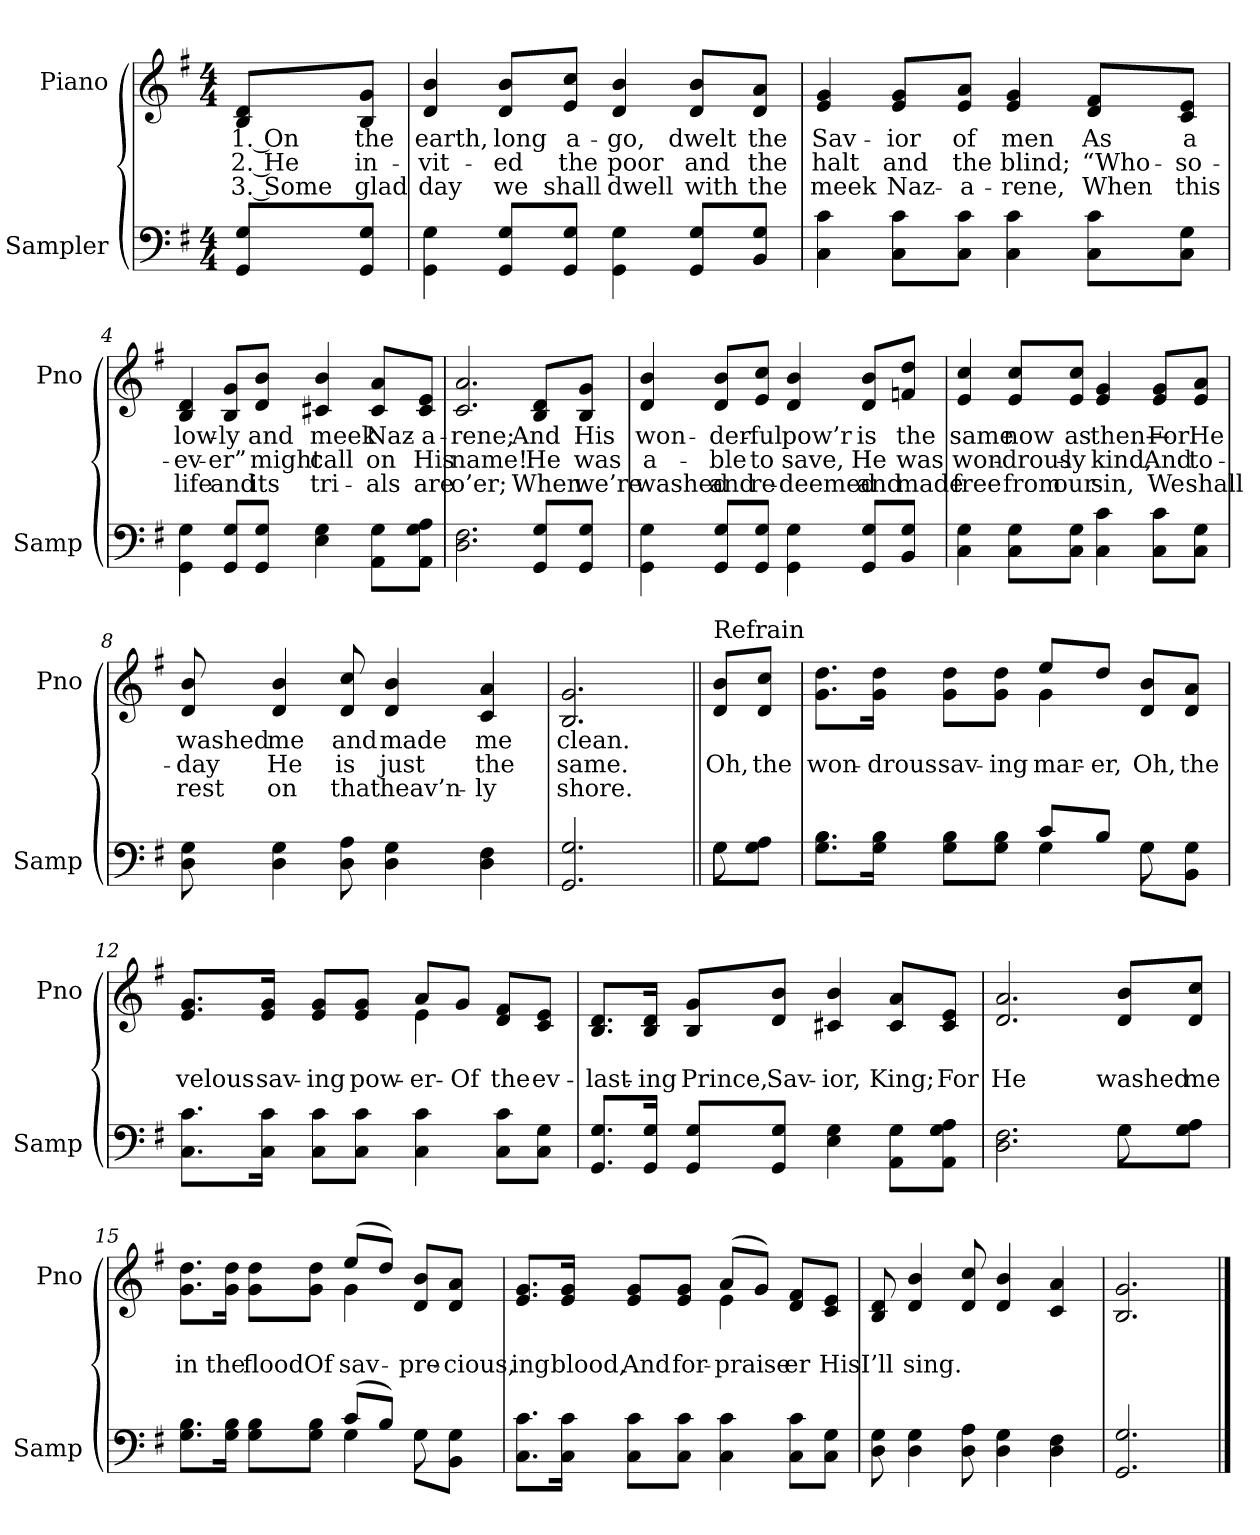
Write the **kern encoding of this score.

**kern	**kern	**text	**text	**text
*part2	*part1	*part1	*part1	*part1
*staff2	*staff1	*staff1	*staff1	*staff1
*I"Sampler	*I"Piano	*	*	*
*I'Samp	*I'Pno	*	*	*
*clefF4	*clefG2	*	*	*
*k[f#]	*k[f#]	*	*	*
*G:	*G:	*	*	*
*M4/4	*M4/4	*	*	*
=1	=1	=1	=1	=1
8GG/ 8G/L	8B/ 8d/L	1. On	2. He	3. Some
8GG/ 8G/J	8B/ 8g/J	the	in-	glad
=2	=2	=2	=2	=2
4GG\ 4G\	4d 4b	earth,	-vit-	day
8GG/ 8G/L	8d/ 8b/L	long	-ed	we
8GG/ 8G/J	8e/ 8cc/J	a-	the	shall
4GG\ 4G\	4d 4b	-go,	poor	dwell
8GG/ 8G/L	8d/ 8b/L	dwelt	and	with
8BB/ 8G/J	8d/ 8a/J	the	the	the
=3	=3	=3	=3	=3
4C 4c	4e 4g	Sav-	halt	meek
8C\ 8c\L	8e/ 8g/L	-ior	and	Naz-
8C\ 8c\J	8e/ 8a/J	of	the	-a-
4C 4c	4e 4g	men	blind;	-rene,
8C\ 8c\L	8d/ 8f#/L	As	“Who-	When
8C\ 8G\J	8c/ 8e/J	a	-so-	this
=4	=4	=4	=4	=4
4GG\ 4G\	4B 4d	low-	-ev-	life
8GG/ 8G/L	8B/ 8g/L	-ly	-er”	and
8GG/ 8G/J	8d/ 8b/J	and	might	its
4E 4G	4c#X 4b	meek	call	tri-
8AA\ 8G\L	8c#/ 8a/L	Naz-	on	-als
8AA\ 8G\ 8A\J	8c#/ 8e/J	-a-	His	are
=5	=5	=5	=5	=5
2.D 2.F#	2.c 2.a	-rene;	name!	o’er;
8GG/ 8G/L	8B/ 8d/L	And	He	When
8GG/ 8G/J	8B/ 8g/J	His	was	we’re
=6	=6	=6	=6	=6
4GG\ 4G\	4d 4b	won-	a-	washed
8GG/ 8G/L	8d/ 8b/L	-der-	-ble	and
8GG/ 8G/J	8e/ 8cc/J	-ful	to	re-
4GG\ 4G\	4d 4b	pow’r	save,	-deemed
8GG/ 8G/L	8d/ 8b/L	is	He	and
8BB/ 8G/J	8fn/ 8dd/J	the	was	made
=7	=7	=7	=7	=7
4C 4G	4e 4cc	same	won-	free
8C\ 8G\L	8e/ 8cc/L	now	-drous-	from
8C\ 8G\J	8e/ 8cc/J	as	-ly	our
4C 4c	4e 4g	then—	kind,	sin,
8C\ 8c\L	8e/ 8g/L	For	And	We
8C\ 8G\J	8e/ 8a/J	He	to-	shall
=8	=8	=8	=8	=8
8D 8G	8d 8b	washed	-day	rest
4D 4G	4d 4b	me	He	on
8D 8A	8d 8cc	and	is	that
4D 4G	4d 4b	made	just	heav’n-
4D 4F#	4c 4a	me	the	-ly
=9	=9	=9	=9	=9
2.GG 2.G	2.B 2.g	clean.	same.	shore.
=10||	=10||	=10||	=10||	=10||
*^	*	*	*	*
!	!	!LO:TX:t=Refrain	!	!	!
8G\L	8G	8d/ 8b/L	.	Oh,	.
8G\ 8A\J	8ryy	8d/ 8cc/J	.	the	.
=11	=11	=11	=11	=11	=11
*	*	*^	*	*	*
8.G\ 8.B\L	2ryy	8.g\ 8.dd\L	2ryy	.	won-	.
16G\ 16B\Jk	.	16g\ 16dd\Jk	.	.	-drous	.
8G\ 8B\L	.	8g\ 8dd\L	.	.	sav-	.
8G\ 8B\J	.	8g\ 8dd\J	.	.	-ing	.
8c/L	4G	8ee/L	4g	.	mar-	.
8B/J	.	8dd/J	.	.	-er,	.
8G\L	8G	8d/ 8b/L	4ryy	.	Oh,	.
8BB\ 8G\J	8ryy	8d/ 8a/J	.	.	the	.
*v	*v	*	*	*	*	*
=12	=12	=12	=12	=12	=12
8.C\ 8.c\L	8.e/ 8.g/L	2ryy	.	-velous	.
16C\ 16c\Jk	16e/ 16g/Jk	.	.	sav-	.
8C\ 8c\L	8e/ 8g/L	.	.	-ing	.
8C\ 8c\J	8e/ 8g/J	.	.	pow-	.
4C 4c	8a/L	4e	.	-er-	.
.	8g/J	.	.	Of	.
8C\ 8c\L	8d/ 8f#/L	4ryy	.	the	.
8C\ 8G\J	8c/ 8e/J	.	.	ev-	.
*	*v	*v	*	*	*
=13	=13	=13	=13	=13
8.GG/ 8.G/L	8.B/ 8.d/L	.	-last-	.
16GG/ 16G/Jk	16B/ 16d/Jk	.	-ing	.
8GG/ 8G/L	8B/ 8g/L	.	Prince,	.
8GG/ 8G/J	8d/ 8b/J	.	Sav-	.
4E 4G	4c#X 4b	.	-ior,	.
8AA\ 8G\L	8c#/ 8a/L	.	King;	.
8AA\ 8G\ 8A\J	8c#/ 8e/J	.	For	.
=14	=14	=14	=14	=14
*^	*	*	*	*
2.D 2.F#	2.ryy	2.d 2.a	.	He	.
8G\L	8G	8d/ 8b/L	.	washed	.
8G\ 8A\J	8ryy	8d/ 8cc/J	.	me	.
=15	=15	=15	=15	=15	=15
*	*	*^	*	*	*
8.G\ 8.B\L	2ryy	8.g\ 8.dd\L	2ryy	.	in	.
16G\ 16B\Jk	.	16g\ 16dd\Jk	.	.	the	.
8G\ 8B\L	.	8g\ 8dd\L	.	.	flood	.
8G\ 8B\J	.	8g\ 8dd\J	.	.	Of	.
(8c/L	4G	(8ee/L	4g	.	sav-	.
8B/J)	.	8dd/J)	.	.	.	.
8G\L	8G	8d/ 8b/L	4ryy	.	pre-	.
8BB\ 8G\J	8ryy	8d/ 8a/J	.	.	-cious,	.
*v	*v	*	*	*	*	*
=16	=16	=16	=16	=16	=16
8.C\ 8.c\L	8.e/ 8.g/L	2ryy	.	-ing	.
16C\ 16c\Jk	16e/ 16g/Jk	.	.	blood,	.
8C\ 8c\L	8e/ 8g/L	.	.	And	.
8C\ 8c\J	8e/ 8g/J	.	.	for-	.
4C 4c	(8a/L	4e	.	praise	.
.	8g/J)	.	.	.	.
8C\ 8c\L	8d/ 8f#/L	4ryy	.	-er	.
8C\ 8G\J	8c/ 8e/J	.	.	His	.
*	*v	*v	*	*	*
=17	=17	=17	=17	=17
8D 8G	8B 8d	.	I’ll	.
4D 4G	4d 4b	.	sing.	.
8D 8A	8d 8cc	.	.	.
4D 4G	4d 4b	.	.	.
4D 4F#	4c 4a	.	.	.
=18	=18	=18	=18	=18
2.GG 2.G	2.B 2.g	.	.	.
==	==	==	==	==
*-	*-	*-	*-	*-
